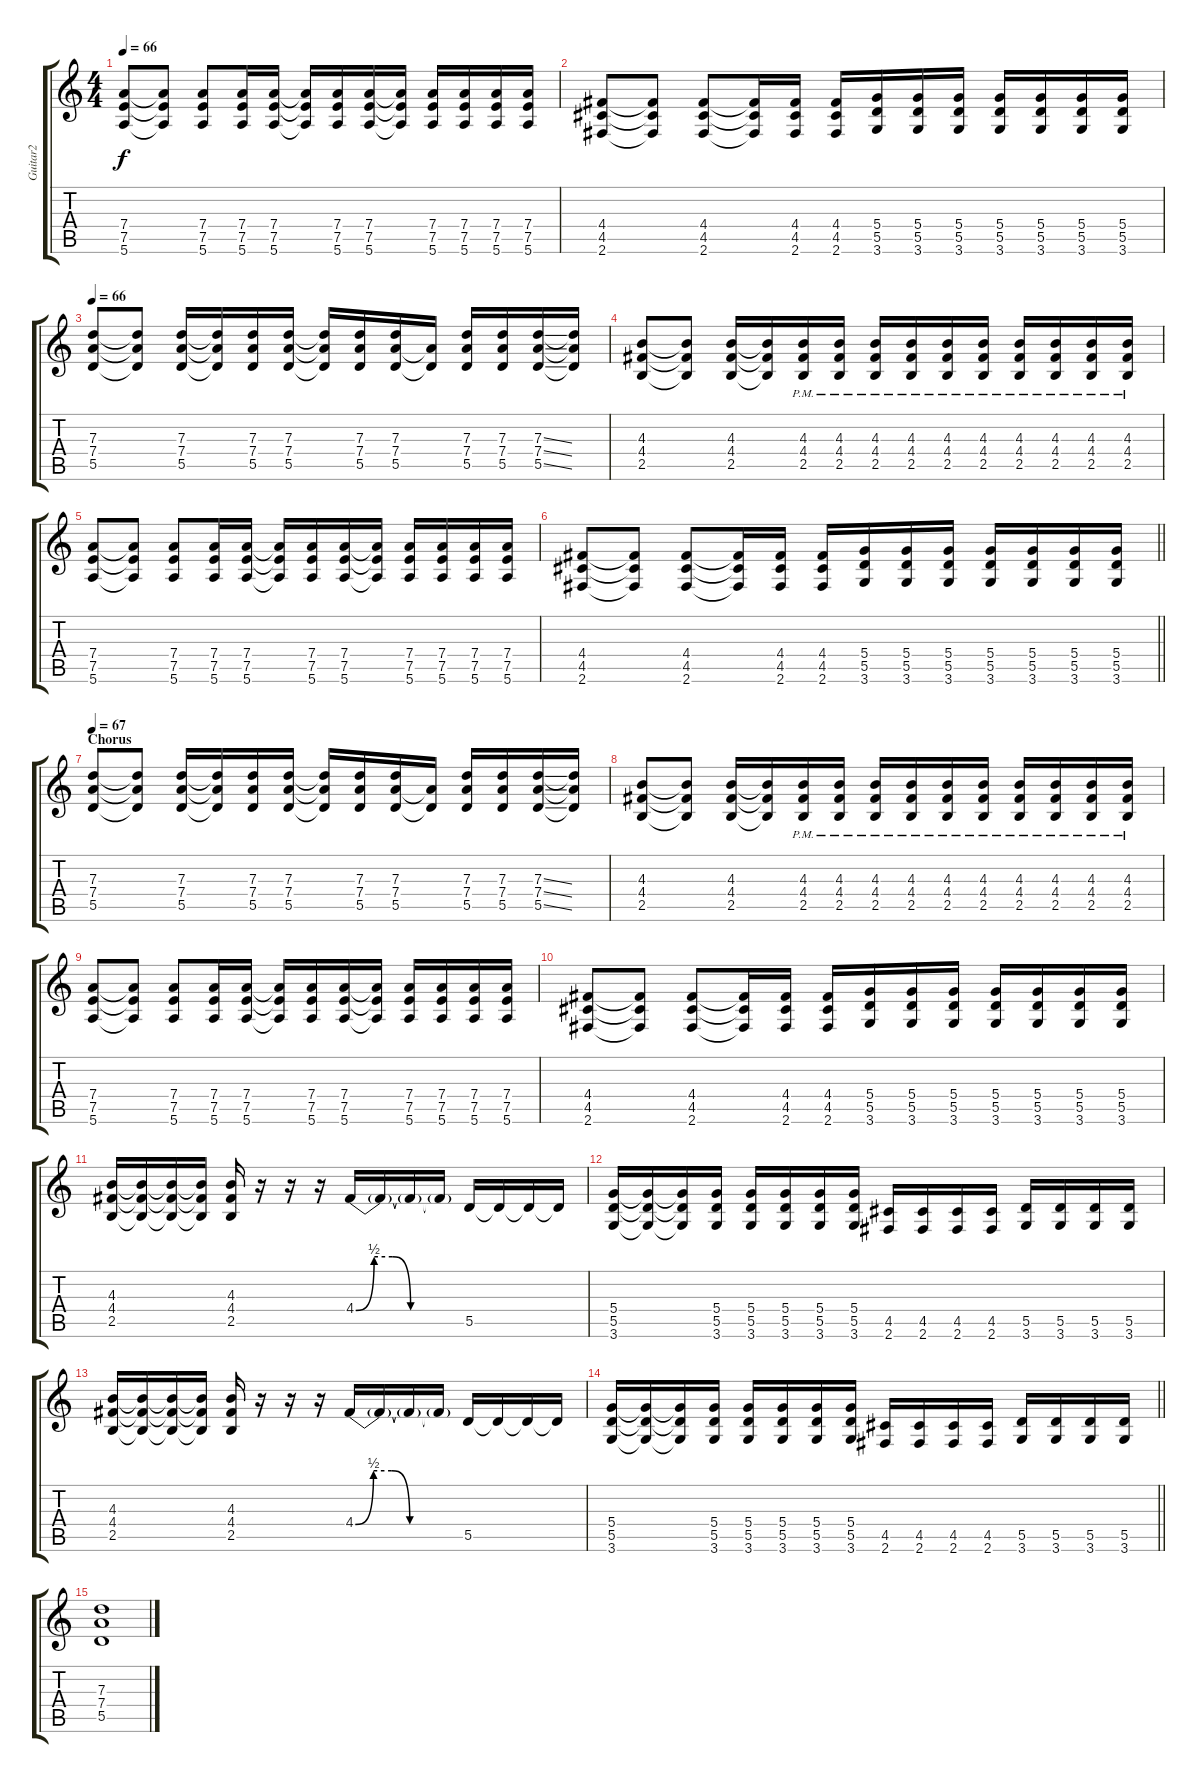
\track ("Guitar2" "Guitar2") {instrument electricguitarjazz}
\staff {score tabs}
\tuning (E4 B3 G3 D3 A2 E2) {hide}
\ts (4 4)
\tempo 66
\clef g2
\ks c
(7.4 7.5 5.6).8{dy f} (7.4{t} 7.5{t} 5.6{t}).8 (7.4 7.5 5.6).8 (7.4 7.5 5.6).16 (7.4 7.5 5.6).16 (7.4{t} 7.5{t} 5.6{t}).16 (7.4 7.5 5.6).16 (7.4 7.5 5.6).16 (7.4{t} 7.5{t} 5.6{t}).16 (7.4 7.5 5.6).16 (7.4 7.5 5.6).16 (7.4 7.5 5.6).16 (7.4 7.5 5.6).16 |
(4.4 4.5 2.6).8 (4.4{t} 4.5{t} 2.6{t}).8 (4.4 4.5 2.6).8 (4.4{t} 4.5{t} 2.6{t}).16 (4.4 4.5 2.6).16 (4.4 4.5 2.6).16 (5.4 5.5 3.6).16 (5.4 5.5 3.6).16 (5.4 5.5 3.6).16 (5.4 5.5 3.6).16 (5.4 5.5 3.6).16 (5.4 5.5 3.6).16 (5.4 5.5 3.6).16 |
\tempo 66
(7.3 7.4 5.5).8 (7.3{t} 7.4{t} 5.5{t}).8 (7.3 7.4 5.5).16 (7.3{t} 7.4{t} 5.5{t}).16 (7.3 7.4 5.5).16 (7.3 7.4 5.5).16 (7.3{t} 7.4{t} 5.5{t}).16 (7.3 7.4 5.5).16 (7.3 7.4 5.5).16 (7.4{t} 5.5{t}).16 (7.3 7.4 5.5).16 (7.3 7.4 5.5).16 (7.3{ss} 7.4{ss} 5.5{ss}).16 (7.3{t} 7.4{t} 5.5{t}).16 |
(4.3 4.4 2.5).8 (4.3{t} 4.4{t} 2.5{t}).8 (4.3 4.4 2.5).16 (4.3{t} 4.4{t} 2.5{t}).16 (4.3{pm} 4.4{pm} 2.5{pm}).16 (4.3{pm} 4.4{pm} 2.5{pm}).16 (4.3{pm} 4.4{pm} 2.5{pm}).16 (4.3{pm} 4.4{pm} 2.5{pm}).16 (4.3{pm} 4.4{pm} 2.5{pm}).16 (4.3{pm} 4.4{pm} 2.5{pm}).16 (4.3{pm} 4.4{pm} 2.5{pm}).16 (4.3{pm} 4.4{pm} 2.5{pm}).16 (4.3{pm} 4.4{pm} 2.5{pm}).16 (4.3{pm} 4.4{pm} 2.5{pm}).16 |
(7.4 7.5 5.6).8 (7.4{t} 7.5{t} 5.6{t}).8 (7.4 7.5 5.6).8 (7.4 7.5 5.6).16 (7.4 7.5 5.6).16 (7.4{t} 7.5{t} 5.6{t}).16 (7.4 7.5 5.6).16 (7.4 7.5 5.6).16 (7.4{t} 7.5{t} 5.6{t}).16 (7.4 7.5 5.6).16 (7.4 7.5 5.6).16 (7.4 7.5 5.6).16 (7.4 7.5 5.6).16 |
\barLineRight lightlight
(4.4 4.5 2.6).8 (4.4{t} 4.5{t} 2.6{t}).8 (4.4 4.5 2.6).8 (4.4{t} 4.5{t} 2.6{t}).16 (4.4 4.5 2.6).16 (4.4 4.5 2.6).16 (5.4 5.5 3.6).16 (5.4 5.5 3.6).16 (5.4 5.5 3.6).16 (5.4 5.5 3.6).16 (5.4 5.5 3.6).16 (5.4 5.5 3.6).16 (5.4 5.5 3.6).16 |
\section ("" "Chorus")
\tempo 67
(7.3 7.4 5.5).8 (7.3{t} 7.4{t} 5.5{t}).8 (7.3 7.4 5.5).16 (7.3{t} 7.4{t} 5.5{t}).16 (7.3 7.4 5.5).16 (7.3 7.4 5.5).16 (7.3{t} 7.4{t} 5.5{t}).16 (7.3 7.4 5.5).16 (7.3 7.4 5.5).16 (7.4{t} 5.5{t}).16 (7.3 7.4 5.5).16 (7.3 7.4 5.5).16 (7.3{ss} 7.4{ss} 5.5{ss}).16 (7.3{t} 7.4{t} 5.5{t}).16 |
(4.3 4.4 2.5).8 (4.3{t} 4.4{t} 2.5{t}).8 (4.3 4.4 2.5).16 (4.3{t} 4.4{t} 2.5{t}).16 (4.3{pm} 4.4{pm} 2.5{pm}).16 (4.3{pm} 4.4{pm} 2.5{pm}).16 (4.3{pm} 4.4{pm} 2.5{pm}).16 (4.3{pm} 4.4{pm} 2.5{pm}).16 (4.3{pm} 4.4{pm} 2.5{pm}).16 (4.3{pm} 4.4{pm} 2.5{pm}).16 (4.3{pm} 4.4{pm} 2.5{pm}).16 (4.3{pm} 4.4{pm} 2.5{pm}).16 (4.3{pm} 4.4{pm} 2.5{pm}).16 (4.3{pm} 4.4{pm} 2.5{pm}).16 |
(7.4 7.5 5.6).8 (7.4{t} 7.5{t} 5.6{t}).8 (7.4 7.5 5.6).8 (7.4 7.5 5.6).16 (7.4 7.5 5.6).16 (7.4{t} 7.5{t} 5.6{t}).16 (7.4 7.5 5.6).16 (7.4 7.5 5.6).16 (7.4{t} 7.5{t} 5.6{t}).16 (7.4 7.5 5.6).16 (7.4 7.5 5.6).16 (7.4 7.5 5.6).16 (7.4 7.5 5.6).16 |
(4.4 4.5 2.6).8 (4.4{t} 4.5{t} 2.6{t}).8 (4.4 4.5 2.6).8 (4.4{t} 4.5{t} 2.6{t}).16 (4.4 4.5 2.6).16 (4.4 4.5 2.6).16 (5.4 5.5 3.6).16 (5.4 5.5 3.6).16 (5.4 5.5 3.6).16 (5.4 5.5 3.6).16 (5.4 5.5 3.6).16 (5.4 5.5 3.6).16 (5.4 5.5 3.6).16 |
(4.3 4.4 2.5).16 (4.3{t} 4.4{t} 2.5{t}).16 (4.3{t} 4.4{t} 2.5{t}).16 (4.3{t} 4.4{t} 2.5{t}).16 (4.3 4.4 2.5).16 r.16 r.16 r.16 4.4{be (custom 0 0 10 2 20 2 30 0 60 0)}.16 4.4{t}.16 4.4{t}.16 4.4{t}.16 5.5.16 5.5{t}.16 5.5{t}.16 5.5{t}.16 |
(5.4 5.5 3.6).16 (5.4{t} 5.5{t} 3.6{t}).16 (5.4{t} 5.5{t} 3.6{t}).16 (5.4 5.5 3.6).16 (5.4 5.5 3.6).16 (5.4 5.5 3.6).16 (5.4 5.5 3.6).16 (5.4 5.5 3.6).16 (4.5 2.6).16 (4.5 2.6).16 (4.5 2.6).16 (4.5 2.6).16 (5.5 3.6).16 (5.5 3.6).16 (5.5 3.6).16 (5.5 3.6).16 |
(4.3 4.4 2.5).16 (4.3{t} 4.4{t} 2.5{t}).16 (4.3{t} 4.4{t} 2.5{t}).16 (4.3{t} 4.4{t} 2.5{t}).16 (4.3 4.4 2.5).16 r.16 r.16 r.16 4.4{be (custom 0 0 10 2 20 2 30 0 60 0)}.16 4.4{t}.16 4.4{t}.16 4.4{t}.16 5.5.16 5.5{t}.16 5.5{t}.16 5.5{t}.16 |
\barLineRight lightlight
(5.4 5.5 3.6).16 (5.4{t} 5.5{t} 3.6{t}).16 (5.4{t} 5.5{t} 3.6{t}).16 (5.4 5.5 3.6).16 (5.4 5.5 3.6).16 (5.4 5.5 3.6).16 (5.4 5.5 3.6).16 (5.4 5.5 3.6).16 (4.5 2.6).16 (4.5 2.6).16 (4.5 2.6).16 (4.5 2.6).16 (5.5 3.6).16 (5.5 3.6).16 (5.5 3.6).16 (5.5 3.6).16 |
(7.3 7.4 5.5).1
